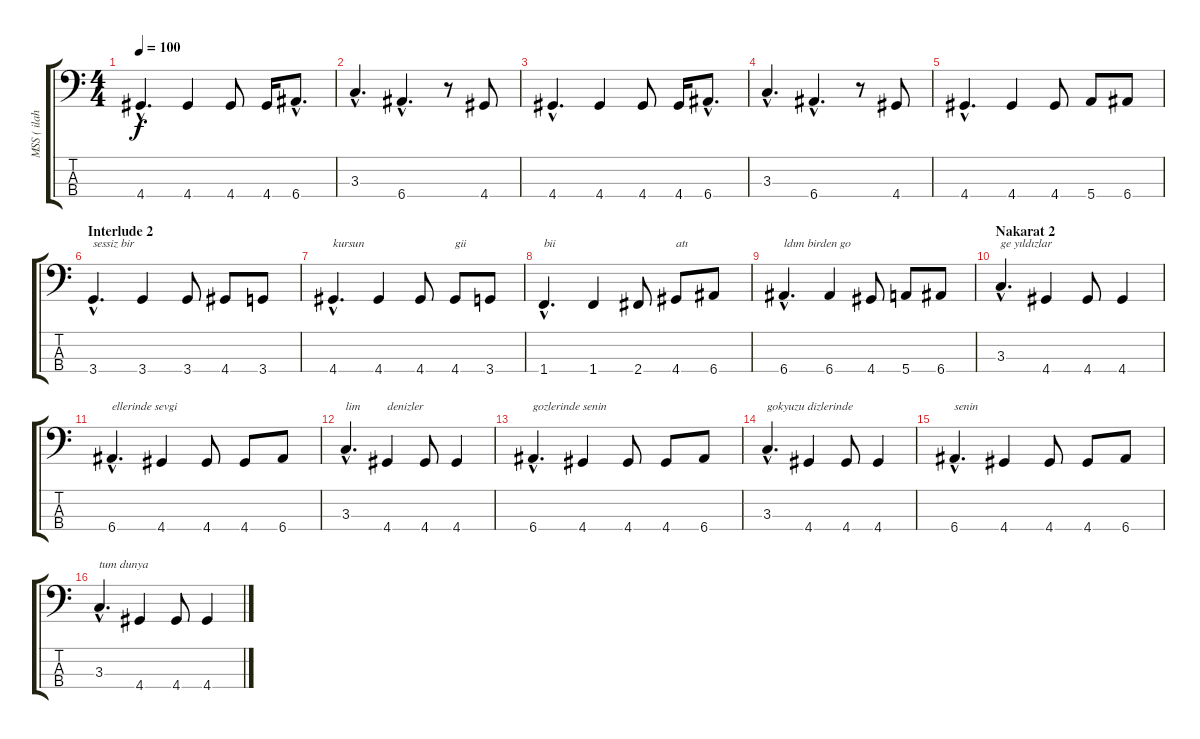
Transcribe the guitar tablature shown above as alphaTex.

\track ("MSS ( ilah )" "MSS ( ilah") {instrument electricbassfinger}
\staff {score tabs}
\tuning (G2 D2 A1 E1) {hide}
\ts (4 4)
\tempo 100
\clef f4
\ks c
4.4{hac}.4{d dy f} 4.4.4 4.4.8 4.4.16 6.4{hac}.8{d} |
3.3{hac}.4{d} 6.4{hac}.4{d} r.8 4.4.8 |
4.4{hac}.4{d} 4.4.4 4.4.8 4.4.16 6.4{hac}.8{d} |
3.3{hac}.4{d} 6.4{hac}.4{d} r.8 4.4.8 |
4.4{hac}.4{d} 4.4.4 4.4.8 5.4.8 6.4.8 |
\section ("" "Interlude 2")
3.4{hac}.4{d txt "sessiz bir"} 3.4.4 3.4.8 4.4.8 3.4.8 |
4.4{hac}.4{d txt "kursun"} 4.4.4 4.4.8 4.4.8{txt "gii"} 3.4.8 |
1.4{hac}.4{d txt "bii"} 1.4.4 2.4.8 4.4.8{txt "atı"} 6.4.8 |
6.4{hac}.4{d txt "ldım birden go"} 6.4.4 4.4.8 5.4.8 6.4.8 |
\section ("" "Nakarat 2")
3.3{hac}.4{d txt "ge yıldızlar"} 4.4.4 4.4.8 4.4.4 |
6.4{hac}.4{d txt "ellerinde sevgi"} 4.4.4 4.4.8 4.4.8 6.4.8 |
3.3{hac}.4{d txt "lim"} 4.4.4{txt "denizler"} 4.4.8 4.4.4 |
6.4{hac}.4{d txt "gozlerinde senin"} 4.4.4 4.4.8 4.4.8 6.4.8 |
3.3{hac}.4{d txt "gokyuzu dizlerinde"} 4.4.4 4.4.8 4.4.4 |
6.4{hac}.4{d txt "senin"} 4.4.4 4.4.8 4.4.8 6.4.8 |
3.3{hac}.4{d txt "tum dunya"} 4.4.4 4.4.8 4.4.4
